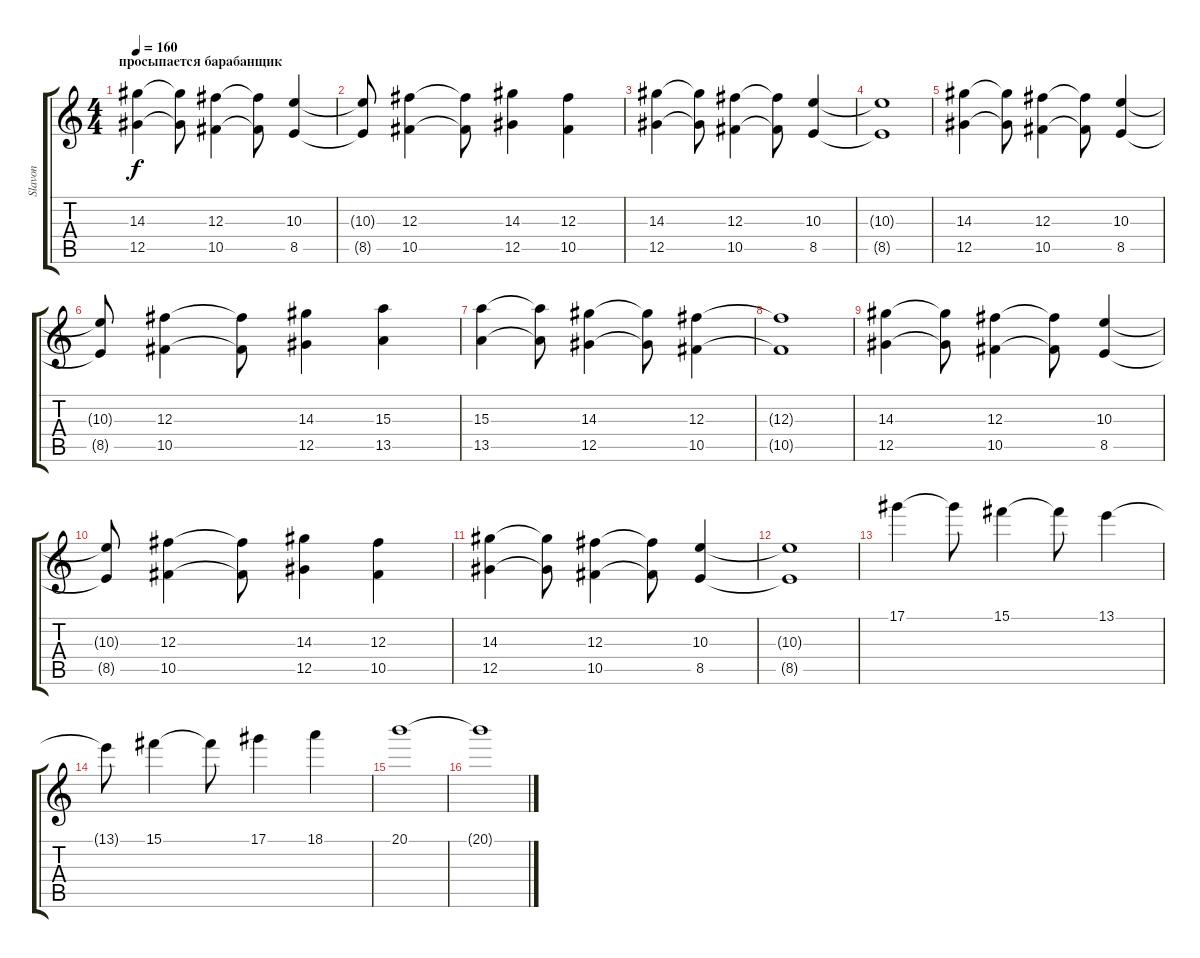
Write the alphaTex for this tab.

\track ("Slavon" "Slavon") {instrument distortionguitar}
\staff {score tabs}
\tuning (Eb4 Bb3 Gb3 Db3 Ab2 Db2) {hide}
\ts (4 4)
\section ("" "просыпается барабанщик")
\tempo 160
\clef g2
\ks c
(14.3 12.5).4{dy f} (14.3{t} 12.5{t}).8 (12.3 10.5).4 (12.3{t} 10.5{t}).8 (10.3 8.5).4 |
(10.3{t} 8.5{t}).8 (12.3 10.5).4 (12.3{t} 10.5{t}).8 (14.3 12.5).4 (12.3 10.5).4 |
(14.3 12.5).4 (14.3{t} 12.5{t}).8 (12.3 10.5).4 (12.3{t} 10.5{t}).8 (10.3 8.5).4 |
(10.3{t} 8.5{t}).1 |
(14.3 12.5).4 (14.3{t} 12.5{t}).8 (12.3 10.5).4 (12.3{t} 10.5{t}).8 (10.3 8.5).4 |
(10.3{t} 8.5{t}).8 (12.3 10.5).4 (12.3{t} 10.5{t}).8 (14.3 12.5).4 (15.3 13.5).4 |
(15.3 13.5).4 (15.3{t} 13.5{t}).8 (14.3 12.5).4 (14.3{t} 12.5{t}).8 (12.3 10.5).4 |
(12.3{t} 10.5{t}).1 |
(14.3 12.5).4 (14.3{t} 12.5{t}).8 (12.3 10.5).4 (12.3{t} 10.5{t}).8 (10.3 8.5).4 |
(10.3{t} 8.5{t}).8 (12.3 10.5).4 (12.3{t} 10.5{t}).8 (14.3 12.5).4 (12.3 10.5).4 |
(14.3 12.5).4 (14.3{t} 12.5{t}).8 (12.3 10.5).4 (12.3{t} 10.5{t}).8 (10.3 8.5).4 |
(10.3{t} 8.5{t}).1 |
17.1.4 17.1{t}.8 15.1.4 15.1{t}.8 13.1.4 |
13.1{t}.8 15.1.4 15.1{t}.8 17.1.4 18.1.4 |
20.1.1 |
20.1{t}.1
